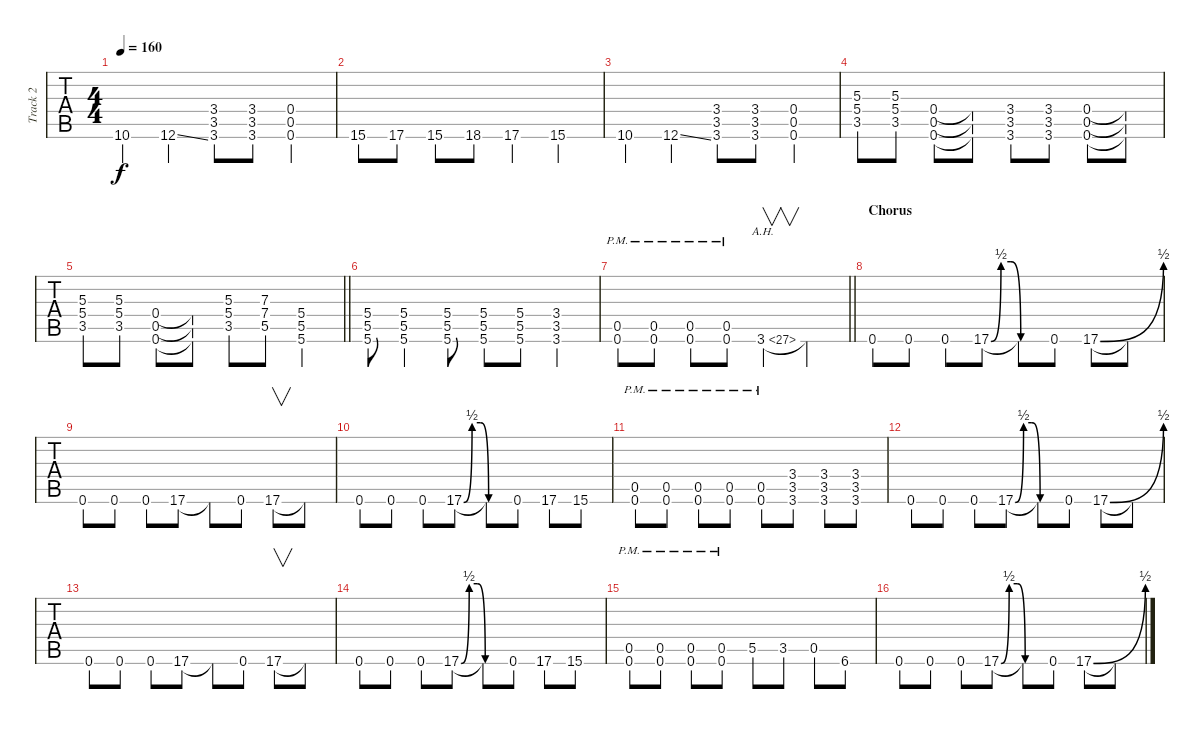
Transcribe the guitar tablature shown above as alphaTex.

\track ("Track 2" "Track 2") {instrument distortionguitar}
\staff {tabs}
\tuning (E4 B3 G3 D3 A2 D2) {hide}
\ts (4 4)
\tempo 160
\clef g2
\ks c
10.6{st}.4{dy f} 12.6{ss}.4 (3.4 3.5 3.6).8 (3.4 3.5 3.6).8 (0.4 0.5 0.6).4 |
15.6.8 17.6.8 15.6.8 18.6.8 17.6{st}.4 15.6{st}.4 |
10.6{st}.4 12.6{ss}.4 (3.4 3.5 3.6).8 (3.4 3.5 3.6).8 (0.4 0.5 0.6).4 |
(5.3 5.4 3.5).8 (5.3 5.4 3.5).8 (0.4 0.5 0.6).8 (0.4{t} 0.5{t} 0.6{t}).8 (3.4 3.5 3.6).8 (3.4 3.5 3.6).8 (0.4 0.5 0.6).8 (0.4{t} 0.5{t} 0.6{t}).8 |
\barLineRight lightlight
(5.3 5.4 3.5).8 (5.3 5.4 3.5).8 (0.4 0.5 0.6).8 (0.4{t} 0.5{t} 0.6{t}).8 (5.3 5.4 3.5).8 (7.3 7.4 5.5).8 (5.4 5.5 5.6).4 |
(5.4 5.5 5.6).8 (5.4 5.5 5.6).4 (5.4 5.5 5.6).8 (5.4 5.5 5.6).8 (5.4 5.5 5.6).8 (3.4 3.5 3.6).4 |
\barLineRight lightlight
(0.5{pm} 0.6{pm}).8 (0.5{pm} 0.6{pm}).8 (0.5{pm} 0.6{pm}).8 (0.5{pm} 0.6{pm}).8 3.6{ah 24}.4{v} 3.6{t}.4 |
\section ("" "Chorus")
0.6.8 0.6.8 0.6.8 17.6{be (custom 0 0 10 2 20 2 30 0 60 0)}.8 17.6{t}.8 0.6.8 17.6{be (bend 0 0 60 2)}.8 17.6{t}.8 |
0.6.8 0.6.8 0.6.8 17.6.8 17.6{t}.8 0.6.8 17.6.8{v} 17.6{t}.8 |
0.6.8 0.6.8 0.6.8 17.6{be (custom 0 0 10 2 20 2 30 0 60 0)}.8 17.6{t}.8 0.6.8 17.6.8 15.6.8 |
(0.5{pm} 0.6{pm}).8 (0.5{pm} 0.6{pm}).8 (0.5{pm} 0.6{pm}).8 (0.5{pm} 0.6{pm}).8 (0.5{pm} 0.6{pm}).8 (3.4 3.5 3.6).8 (3.4 3.5 3.6).8 (3.4 3.5 3.6).8 |
0.6.8 0.6.8 0.6.8 17.6{be (custom 0 0 10 2 20 2 30 0 60 0)}.8 17.6{t}.8 0.6.8 17.6{be (bend 0 0 60 2)}.8 17.6{t}.8 |
0.6.8 0.6.8 0.6.8 17.6.8 17.6{t}.8 0.6.8 17.6.8{v} 17.6{t}.8 |
0.6.8 0.6.8 0.6.8 17.6{be (custom 0 0 10 2 20 2 30 0 60 0)}.8 17.6{t}.8 0.6.8 17.6.8 15.6.8 |
(0.5{pm} 0.6{pm}).8 (0.5{pm} 0.6{pm}).8 (0.5{pm} 0.6{pm}).8 (0.5{pm} 0.6{pm}).8 5.5.8 3.5.8 0.5.8 6.6.8 |
0.6.8 0.6.8 0.6.8 17.6{be (custom 0 0 10 2 20 2 30 0 60 0)}.8 17.6{t}.8 0.6.8 17.6{be (bend 0 0 60 2)}.8 17.6{t}.8
